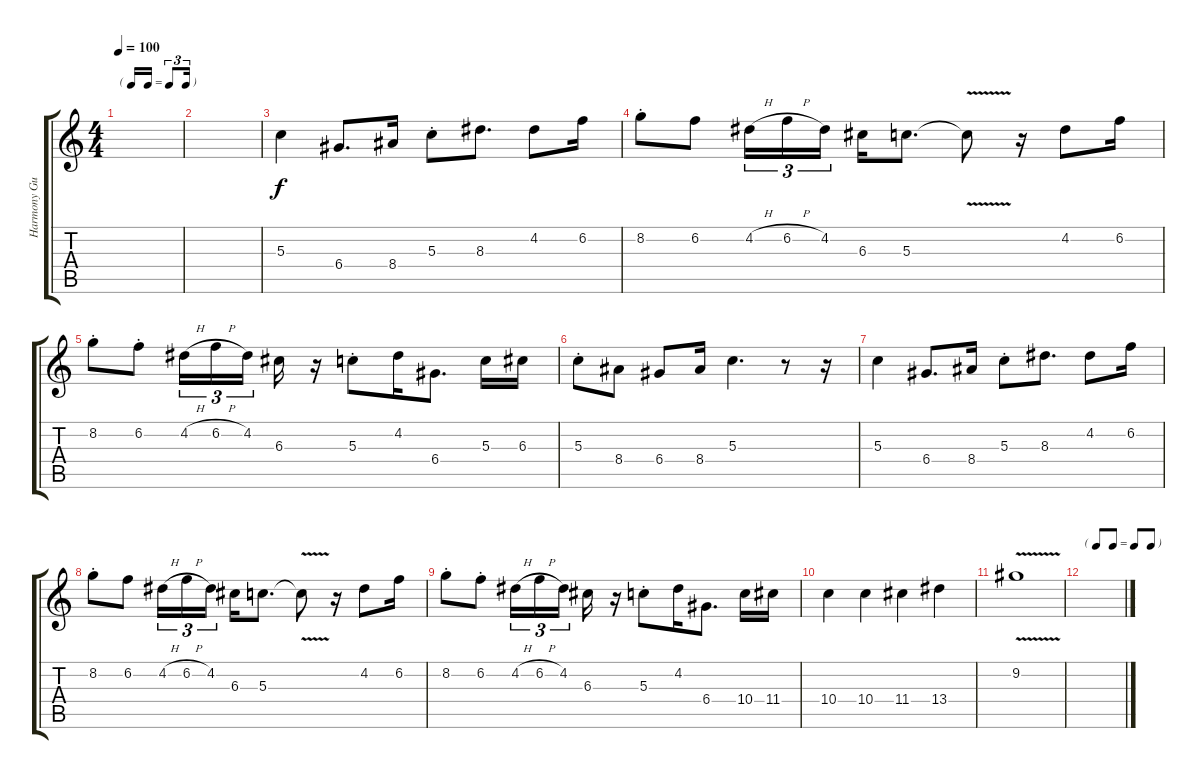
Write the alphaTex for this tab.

\track ("Harmony Guitar 2" "Harmony Gu") {instrument distortionguitar}
\staff {score tabs}
\tuning (E4 B3 G3 D3 A2 E2) {hide}
\ts (4 4)
\tf triplet16th
\tempo 100
\clef g2
\ks c
|
|
5.3.4 6.4.8{d} 8.4.16 5.3{st}.8 8.3.8{d} 4.2.8 6.2.16 |
8.2{st}.8 6.2.8 4.2{h}.16{tu (3 2)} 6.2{h}.16{tu (3 2)} 4.2.16{tu (3 2) beam splitsecondary} 6.3.16 5.3.8{d} 5.3{v t}.8 r.16 4.2.8 6.2.16 |
8.2{st}.8 6.2{st}.8 4.2{h}.16{tu (3 2)} 6.2{h}.16{tu (3 2)} 4.2.16{tu (3 2) beam splitsecondary} 6.3.16 r.16 5.3{st}.8 4.2.16 6.4.8{d} 5.3.16 6.3.16 |
5.3{st}.8 8.4.8 6.4.8 8.4.16 5.3.4{d} r.8 r.16 |
5.3.4 6.4.8{d} 8.4.16 5.3{st}.8 8.3.8{d} 4.2.8 6.2.16 |
8.2{st}.8 6.2.8 4.2{h}.16{tu (3 2)} 6.2{h}.16{tu (3 2)} 4.2.16{tu (3 2) beam splitsecondary} 6.3.16 5.3.8{d} 5.3{v t}.8 r.16 4.2.8 6.2.16 |
8.2{st}.8 6.2{st}.8 4.2{h}.16{tu (3 2)} 6.2{h}.16{tu (3 2)} 4.2.16{tu (3 2) beam splitsecondary} 6.3.16 r.16 5.3{st}.8 4.2.16 6.4.8{d} 10.4.16 11.4.16 |
10.4.4 10.4.4 11.4.4 13.4.4 |
9.2{v}.1 |
\tf none
